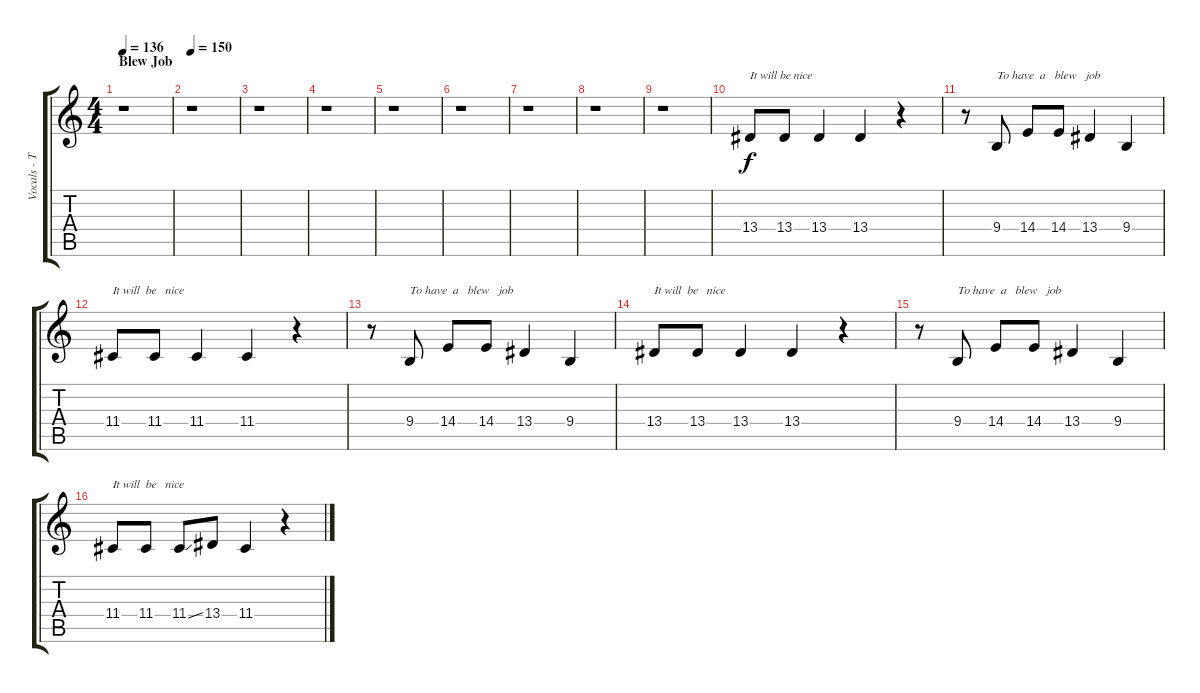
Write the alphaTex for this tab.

\track ("Vocals - Tom " "Vocals - T") {instrument tenorsax}
\staff {score tabs}
\tuning (E4 B3 G3 D3 A2 E2) {hide}
\ts (4 4)
\section ("" "Blew Job")
\tempo 136
\clef g2
\ks c
r.1{dy f instrument tenorsax} |
\tempo 150
r.1 |
r.1 |
r.1 |
r.1 |
r.1 |
r.1 |
r.1 |
r.1 |
13.4.8{txt "It will be nice"} 13.4.8 13.4.4 13.4.4 r.4 |
r.8 9.4.8{txt "To have  a   blew   job"} 14.4.8 14.4.8 13.4.4 9.4.4 |
11.4.8{txt "It will  be   nice"} 11.4.8 11.4.4 11.4.4 r.4 |
r.8 9.4.8{txt "To have  a   blew   job"} 14.4.8 14.4.8 13.4.4 9.4.4 |
13.4.8{txt "It will  be   nice"} 13.4.8 13.4.4 13.4.4 r.4 |
r.8 9.4.8{txt "To have  a   blew   job"} 14.4.8 14.4.8 13.4.4 9.4.4 |
11.4.8{txt "It will  be   nice"} 11.4.8 11.4{ss}.8 13.4.8 11.4.4 r.4
